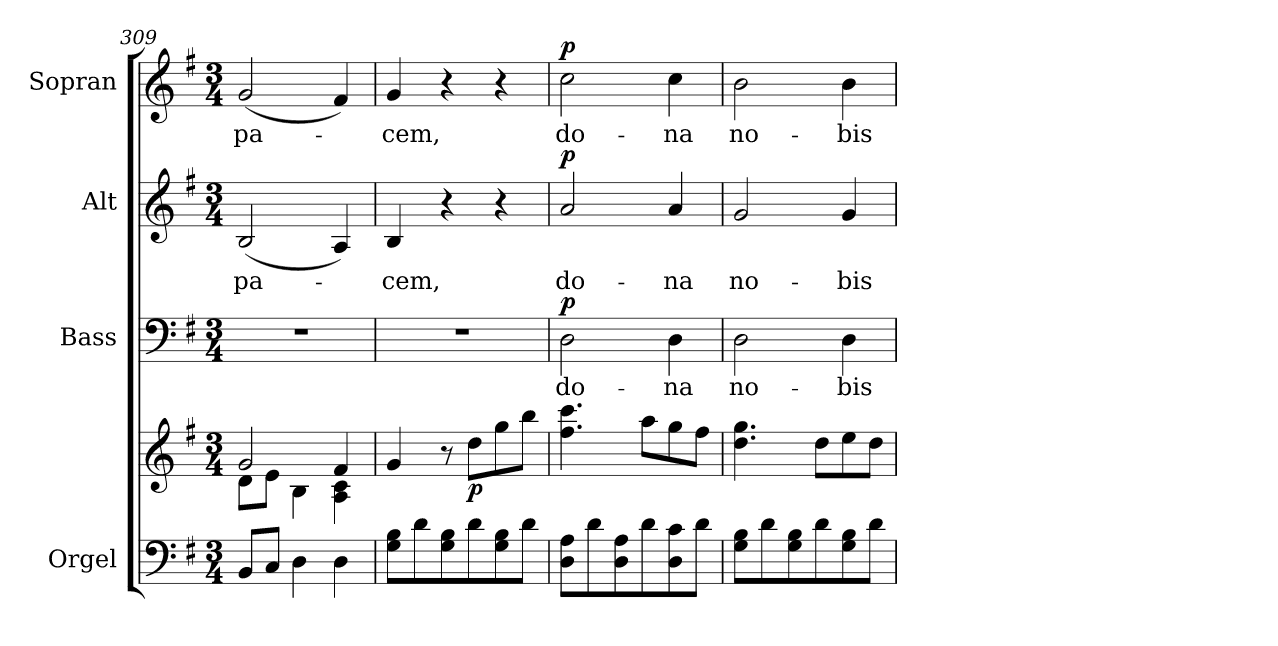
**kern	**kern	**dynam	**kern	**text	**dynam	**kern	**text	**dynam	**kern	**text	**dynam
*part4	*part4	*part4	*part3	*part3	*part3	*part2	*part2	*part2	*part1	*part1	*part1
*staff5	*staff4	*staff4/5	*staff3	*staff3	*staff3	*staff2	*staff2	*staff2	*staff1	*staff1	*staff1
*I"Orgel	*	*	*I"Bass	*	*	*I"Alt	*	*	*I"Sopran	*	*
*I'Org.	*	*	*I'B.	*	*	*I'A.	*	*	*I'S.	*	*
!!LO:PB:g=z
*clefF4	*clefG2	*	*clefF4	*	*	*clefG2	*	*	*clefG2	*	*
*k[f#]	*k[f#]	*	*k[f#]	*	*	*k[f#]	*	*	*k[f#]	*	*
*G:	*G:	*	*G:	*	*	*G:	*	*	*G:	*	*
*M3/4	*M3/4	*	*M3/4	*	*	*M3/4	*	*	*M3/4	*	*
=309	=309	=309	=309	=309	=309	=309	=309	=309	=309	=309	=309
*	*^	*	*	*	*	*	*	*	*	*	*
!	!	!	!	!	!	!	!	!LO:LY:b	!	!	!LO:LY:b	!
8BB/L	2g/	8d\L	.	2.r	.	.	(<2B/	pa-	.	(<2g/	pa-	.
8C/J	.	8e\J	.	.	.	.	.	.	.	.	.	.
4D\	.	4B\	.	.	.	.	.	.	.	.	.	.
4D\	4f#/	4A\ 4c\	.	.	.	.	4A/)	.	.	4f#/)	.	.
=310	=310	=310	=310	=310	=310	=310	=310	=310	=310	=310	=310	=310
!	!	!	!	!	!	!	!	!LO:LY:b	!	!	!LO:LY:b	!
*	*v	*v	*	*	*	*	*	*	*	*	*	*
8G\ 8B\L	4g/	.	2.r	.	.	4B/	-cem,	.	4g/	-cem,	.
8d\	.	.	.	.	.	.	.	.	.	.	.
8G\ 8B\	8r	.	.	.	.	4r	.	.	4r	.	.
!	!	!LO:DY:b	!	!	!	!	!	!	!	!	!
8d\	8dd\L	p	.	.	.	.	.	.	.	.	.
8G\ 8B\	8gg\	.	.	.	.	4r	.	.	4r	.	.
8d\J	8bb\J	.	.	.	.	.	.	.	.	.	.
=311	=311	=311	=311	=311	=311	=311	=311	=311	=311	=311	=311
!	!	!	!	!LO:LY:b	!LO:DY:a	!	!LO:LY:b	!LO:DY:a	!	!LO:LY:b	!LO:DY:a
8D\ 8A\L	4.ff#\ 4.ccc\	.	2D\	do-	p	2a/	do-	p	2cc\	do-	p
8d\	.	.	.	.	.	.	.	.	.	.	.
8D\ 8A\	.	.	.	.	.	.	.	.	.	.	.
8d\	8aa\L	.	.	.	.	.	.	.	.	.	.
!	!	!	!	!LO:LY:b	!	!	!LO:LY:b	!	!	!LO:LY:b	!
8D\ 8c\	8gg\	.	4D\	-na	.	4a/	-na	.	4cc\	-na	.
8d\J	8ff#\J	.	.	.	.	.	.	.	.	.	.
=312	=312	=312	=312	=312	=312	=312	=312	=312	=312	=312	=312
!	!	!	!	!LO:LY:b	!	!	!LO:LY:b	!	!	!LO:LY:b	!
8G\ 8B\L	4.dd\ 4.gg\	.	2D\	no-	.	2g/	no-	.	2b\	no-	.
8d\	.	.	.	.	.	.	.	.	.	.	.
8G\ 8B\	.	.	.	.	.	.	.	.	.	.	.
8d\	8dd\L	.	.	.	.	.	.	.	.	.	.
!	!	!	!	!LO:LY:b	!	!	!LO:LY:b	!	!	!LO:LY:b	!
8G\ 8B\	8ee\	.	4D\	-bis	.	4g/	-bis	.	4b\	-bis	.
8d\J	8dd\J	.	.	.	.	.	.	.	.	.	.
=	=	=	=	=	=	=	=	=	=	=	=
*-	*-	*-	*-	*-	*-	*-	*-	*-	*-	*-	*-
